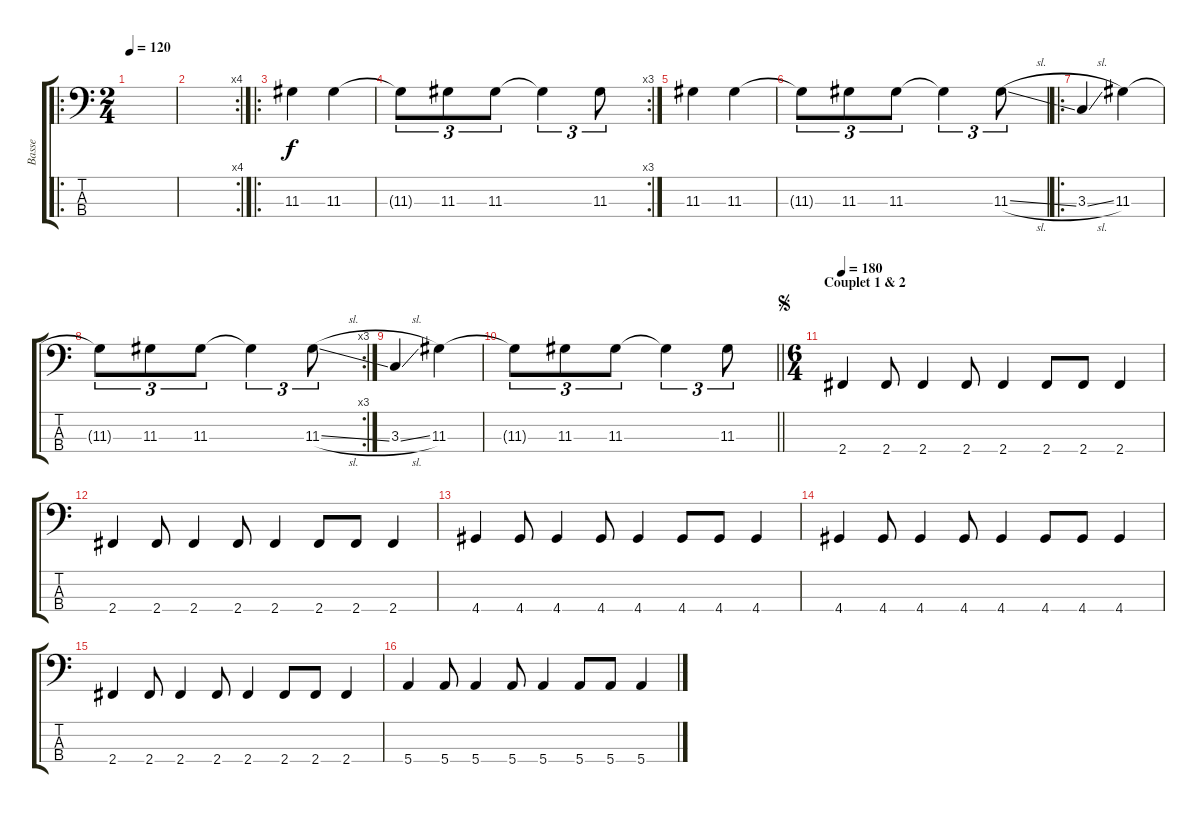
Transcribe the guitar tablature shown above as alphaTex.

\track ("Basse" "Basse") {instrument electricbasspick}
\staff {score tabs}
\tuning (G2 D2 A1 E1) {hide}
\ro
\ts (2 4)
\tempo 120
\clef f4
\ks c
|
\rc 4
|
\ro
11.3.4 11.3.4 |
\rc 3
11.3{t}.8{tu (3 2)} 11.3.8{tu (3 2)} 11.3.8{tu (3 2)} 11.3{t}.4{tu (3 2)} 11.3.8{tu (3 2)} |
11.3.4 11.3.4 |
11.3{t}.8{tu (3 2)} 11.3.8{tu (3 2)} 11.3.8{tu (3 2)} 11.3{t}.4{tu (3 2)} 11.3{sl}.8{tu (3 2)} |
\ro
3.3{sl}.4 11.3.4 |
\rc 3
11.3{t}.8{tu (3 2)} 11.3.8{tu (3 2)} 11.3.8{tu (3 2)} 11.3{t}.4{tu (3 2)} 11.3{sl}.8{tu (3 2)} |
3.3{sl}.4 11.3.4 |
\barLineRight lightlight
11.3{t}.8{tu (3 2)} 11.3.8{tu (3 2)} 11.3.8{tu (3 2)} 11.3{t}.4{tu (3 2)} 11.3.8{tu (3 2)} |
\ts (6 4)
\section ("" "Couplet 1 & 2")
\jump segno
\tempo 180
2.4.4 2.4.8 2.4.4 2.4.8 2.4.4 2.4.8 2.4.8 2.4.4 |
2.4.4 2.4.8 2.4.4 2.4.8 2.4.4 2.4.8 2.4.8 2.4.4 |
4.4.4 4.4.8 4.4.4 4.4.8 4.4.4 4.4.8 4.4.8 4.4.4 |
4.4.4 4.4.8 4.4.4 4.4.8 4.4.4 4.4.8 4.4.8 4.4.4 |
2.4.4 2.4.8 2.4.4 2.4.8 2.4.4 2.4.8 2.4.8 2.4.4 |
5.4.4 5.4.8 5.4.4 5.4.8 5.4.4 5.4.8 5.4.8 5.4.4
